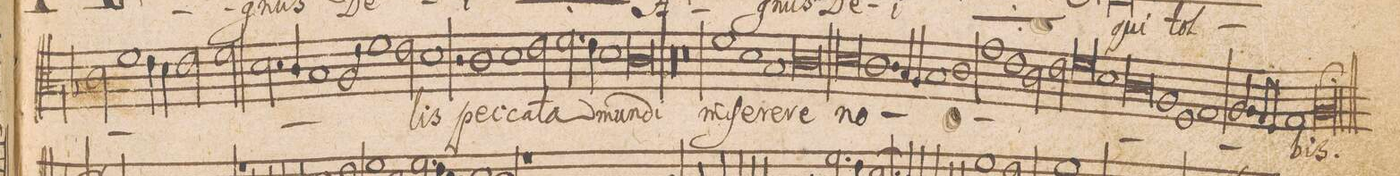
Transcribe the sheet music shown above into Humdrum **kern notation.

**kern	**text
*I"TENOR.	*
*clefC3	*
*k[b-]	*
*met(C|)	*
*M2/1	*
2c\	.
1f\	.
=19-	=19-
4e\	.
4d\	.
2e\	.
2f\	.
=20-	=20-
2.d\	.
4c/	.
1B-	.
=21-	=21-
2A/	.
1f	.
2e\	.
=22-	=22-
1d	-lis
2r	.
1c\	pec-
=23-	=23-
1d	-ca-
2e\	-ta
=24-	=24-
2.f\	.
4e\	.
1d	mun-
=25-	=25-
0c	-di
=26-	=26-
00r	.
=27-	=27-
=28-	=28-
0r	.
=29-	=29-
1f	mi-
1d	-ſe-
=30-	=30-
1B-	-re-
0c	-re
=31-	=31-
0d	no-
=32-	=32-
1.c	.
=33-	=33-
4B-/	.
4A/	.
1B-	.
=34-	=34-
1c	.
1g	.
=35-	=35-
1e	.
2c\	.
2e\	.
=36-	=36-
0f	.
=37-	=37-
1d	.
0c	.
=38-	=38-
1A	.
=39-	=39-
1F	.
1G	.
=40-	=40-
2.A/	.
8G/L	.
8F/J	.
1G	.
=41-	=41-
0A;>	-bis.
*-	*-
